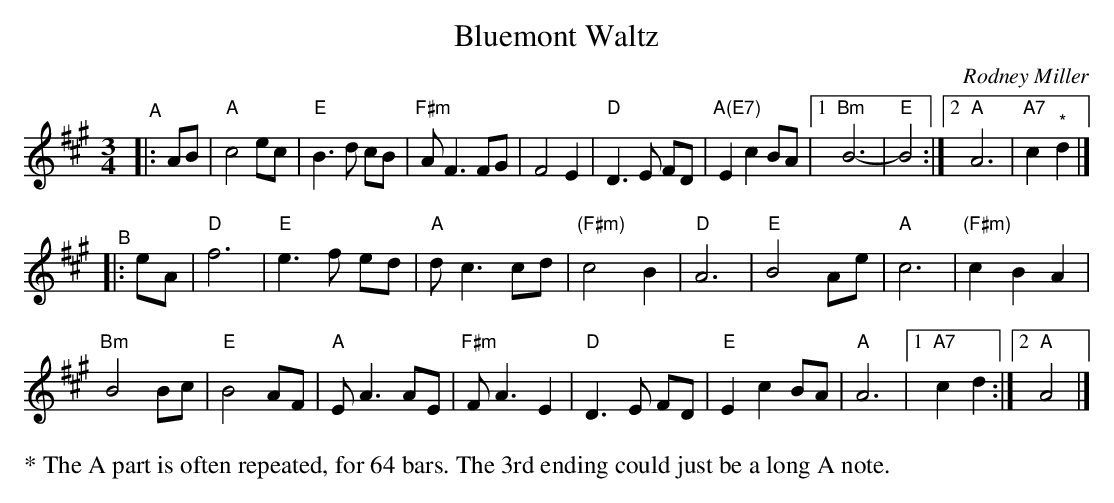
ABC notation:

X:1
T: Bluemont Waltz
C: Rodney Miller
M: 3/4
L: 1/8
K: A
"^A"|: AB |\
"A"c4   ec | "E"B3  d cB | "F#m"A F3 FG | F4 E2 |\
"D"D3 E FD | "A(E7)"E2 c2 BA |[1 "Bm"B6- | "E"B4 :|[2 "A"A6 | "A7"c2 "^*"d2 |]
"^B"|: eA |\
 "D"f6    | "E"e3 f ed | "A"d c3 cd | "(F#m)"c4 B2 | "D"A6      | "E"B4    Ae | "A"c6 | "(F#m)"c2 B2 A2 |
"Bm"B4 Bc | "E"B4   AF | "A"E A3 AE | "F#m"F A3 E2 | "D"D3 E FD | "E"E2 c2 BA | "A"A6 |[1 "A7"c2 d2 :|[2 "A"A4 |]
